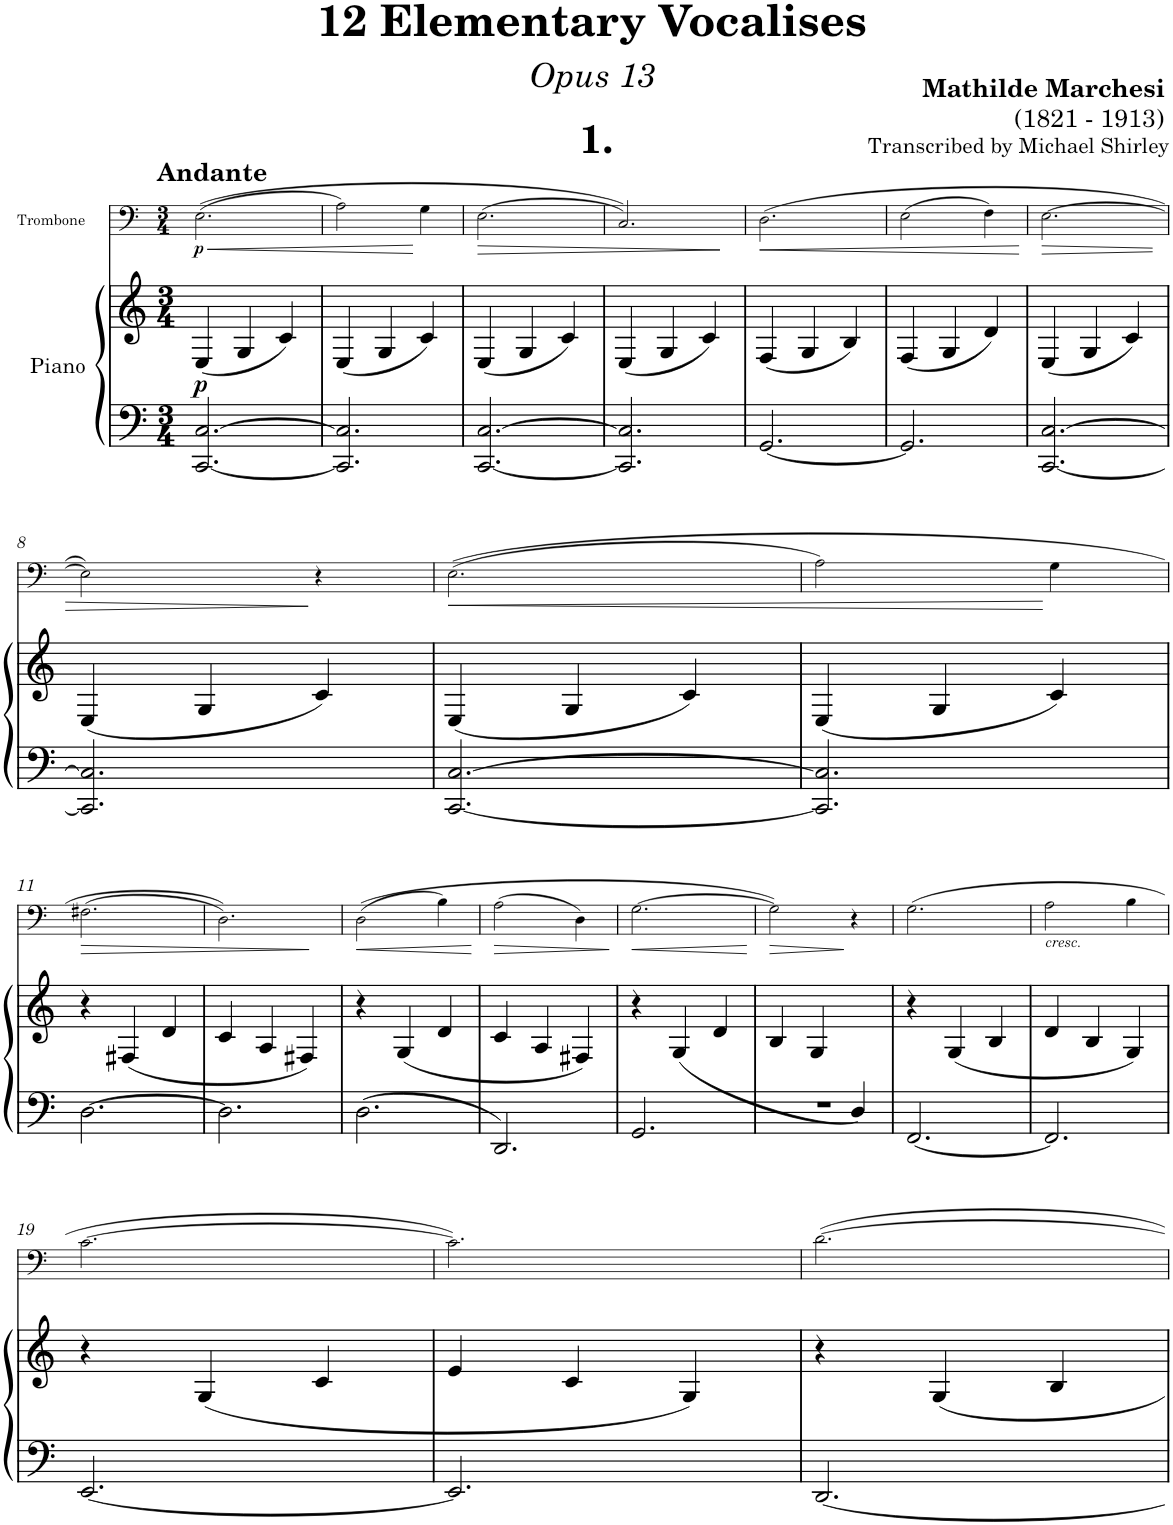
**kern	**kern	**dynam	**kern	**dynam
*part2	*part2	*part2	*part1	*part1
*staff3	*staff2	*staff2/3	*staff1	*staff1
*I"Piano	*	*	*I"Trombone	*
*I'Pno	*	*	*I'Trb	*
*	*	*	*stria5	*
*clefF4	*clefG2	*	*clefF4	*
*k[]	*k[]	*	*k[]	*
*M3/4	*M3/4	*	*M3/4	*
=1	=1	=1	=1	=1
!	!	!	!LO:TX:a:B:t=Andante	!
!	!	!LO:DY:b	!	!LO:HP:b
!	!	!	!	!LO:DY:n=1:b
[2.CC/ [2.C/	(4E/	p	((2.E\	< p
.	4G/	.	.	.
.	4c/)	.	.	.
=2	=2	=2	=2	=2
2.CC/] 2.C/]	(4E/	.	2A\)	.
.	4G/	.	.	.
.	4c/)	.	4G\	[
=3	=3	=3	=3	=3
!	!	!	!	!LO:HP:b
[2.CC/ [2.C/	(4E/	.	(2.E\	>
.	4G/	.	.	.
.	4c/)	.	.	.
=4	=4	=4	=4	=4
2.CC/] 2.C/]	(4E/	.	2.C/))	.
.	4G/	.	.	.
.	4c/)	.	.	.
.	.	.	.	]
=5	=5	=5	=5	=5
!	!	!	!	!LO:HP:b
[2.GG/	(4F/	.	(2.D\	<
.	4G/	.	.	.
.	4B/)	.	.	.
=6	=6	=6	=6	=6
2.GG/]	(4F/	.	(2E\	.
.	4G/	.	.	.
.	4d/)	.	4F\)	.
.	.	.	.	[
=7	=7	=7	=7	=7
!	!	!	!	!LO:HP:b
[2.CC/ [2.C/	(4E/	.	[2.E\	>
.	4G/	.	.	.
.	4c/)	.	.	.
!!LO:LB:g=z
=8	=8	=8	=8	=8
2.CC/] 2.C/]	(4E/	.	2E\])	.
.	4G/	.	.	.
.	4c/)	.	4r	]
=9	=9	=9	=9	=9
!	!	!	!	!LO:HP:b
[2.CC/ [2.C/	(4E/	.	((2.E\	<
.	4G/	.	.	.
.	4c/)	.	.	.
=10	=10	=10	=10	=10
2.CC/] 2.C/]	(4E/	.	2A\)	.
.	4G/	.	.	.
.	4c/)	.	4G\	[
!!LO:LB:g=z
=11	=11	=11	=11	=11
!	!	!	!	!LO:HP:b
[2.D\	4r	.	(2.F#X\	>
.	(<4F#X/	.	.	.
.	4d/	.	.	.
=12	=12	=12	=12	=12
2.D\]	4c/	.	2.D\))	.
.	4A/	.	.	.
.	4F#X/)	.	.	.
.	.	.	.	]
=13	=13	=13	=13	=13
!	!	!	!	!LO:HP:b
2.D\	4r	.	((2D\	<
.	(<4G/	.	.	.
.	4d/	.	4B\)	.
.	.	.	.	[
=14	=14	=14	=14	=14
!	!	!	!	!LO:HP:b
2.DD/	4c/	.	(2A\	>
.	4A/	.	.	.
.	4F#X/)	.	4D\)	.
.	.	.	.	]
=15	=15	=15	=15	=15
!	!	!	!	!LO:HP:b
2.GG/	4r	.	[2.G\	<
.	(<4G/	.	.	.
.	4d/	.	.	.
.	.	.	.	[
=16	=16	=16	=16	=16
*^	*	*	*	*
!	!	!	!	!	!LO:HP:b
2ryy	2.r	4B/	.	2G\])	>
.	.	4G/	.	.	.
4D/)	.	4ryy	.	4r	]
*v	*v	*	*	*	*
=17	=17	=17	=17	=17
[2.FF/	4r	.	(2.G\	.
.	(<4G/	.	.	.
.	4B/	.	.	.
=18	=18	=18	=18	=18
!	!	!	!LO:TX:b:i:t=cresc.	!
2.FF/]	4d/	.	2A\	.
.	4B/	.	.	.
.	4G/)	.	4B\	.
!!LO:LB:g=z
=19	=19	=19	=19	=19
[2.EE/	4r	.	[2.c\	.
.	(<4G/	.	.	.
.	4c/	.	.	.
=20	=20	=20	=20	=20
2.EE/]	4e/	.	2.c\])	.
.	4c/	.	.	.
.	4G/)	.	.	.
=21	=21	=21	=21	=21
[2.DD/	4r	.	[2.d\	.
.	4G/	.	.	.
.	4B/	.	.	.
=	=	=	=	=
*-	*-	*-	*-	*-
